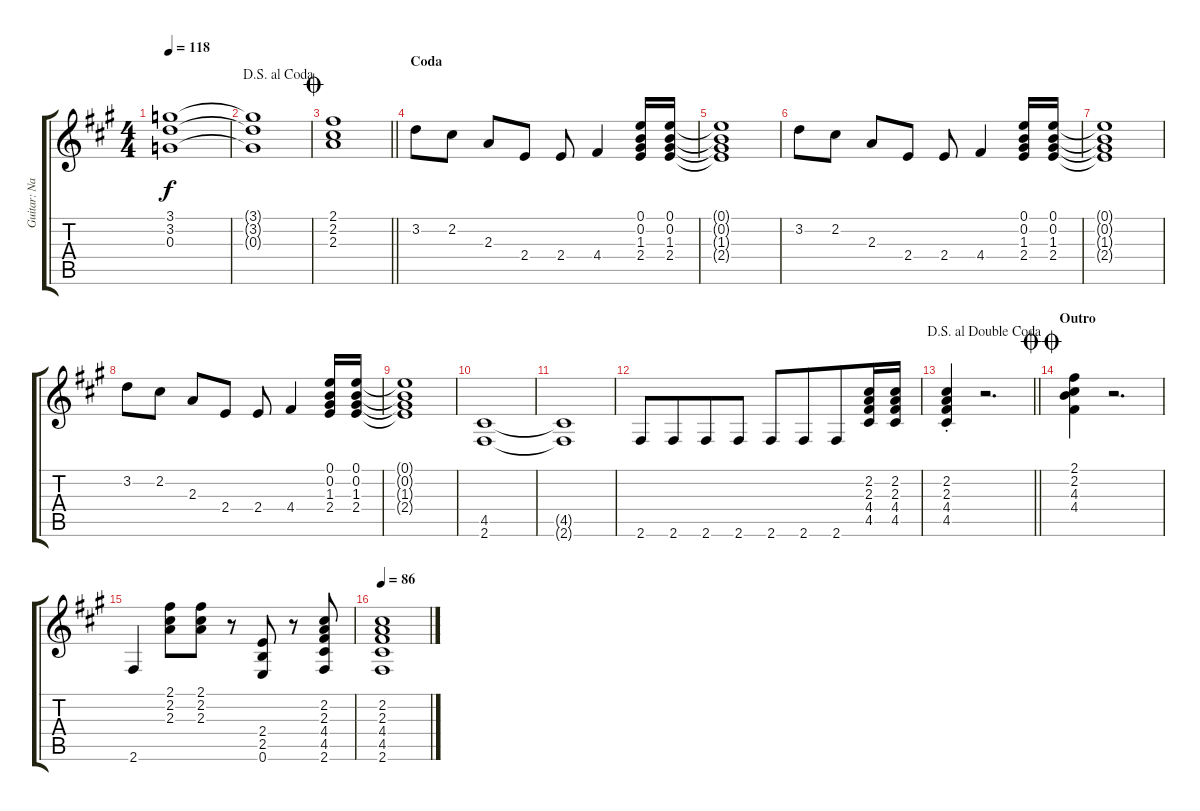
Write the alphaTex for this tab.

\track ("Guitar: Nancy" "Guitar: Na") {instrument electricguitarjazz}
\staff {score tabs}
\tuning (E4 B3 G3 D3 A2 E2) {hide}
\ts (4 4)
\tempo 118
\clef g2
\ks a
(3.1 3.2 0.3).1{dy f} |
\jump dalsegnoalcoda
(3.1{t} 3.2{t} 0.3{t}).1 |
\jump coda
\barLineRight lightlight
(2.1 2.2 2.3).1 |
\section ("" "Coda")
3.2.8 2.2.8 2.3.8 2.4.8 2.4.8 4.4.4 (0.1 0.2 1.3 2.4).16 (0.1 0.2 1.3 2.4).16 |
(0.1{t} 0.2{t} 1.3{t} 2.4{t}).1 |
3.2.8 2.2.8 2.3.8 2.4.8 2.4.8 4.4.4 (0.1 0.2 1.3 2.4).16 (0.1 0.2 1.3 2.4).16 |
(0.1{t} 0.2{t} 1.3{t} 2.4{t}).1 |
3.2.8 2.2.8 2.3.8 2.4.8 2.4.8 4.4.4 (0.1 0.2 1.3 2.4).16 (0.1 0.2 1.3 2.4).16 |
(0.1{t} 0.2{t} 1.3{t} 2.4{t}).1 |
(4.5 2.6).1{volume 0} |
(4.5{t} 2.6{t}).1 |
2.6.8{volume 12} 2.6.8{beam merge} 2.6.8 2.6.8 2.6.8 2.6.8{beam merge} 2.6.8 (2.2 2.3 4.4 4.5).16 (2.2 2.3 4.4 4.5).16 |
\jump dalsegnoaldoublecoda
\barLineRight lightlight
(2.2{st} 2.3{st} 4.4{st} 4.5{st}).4 r.2{d} |
\section ("" "Outro")
\jump doublecoda
(2.1 2.2 4.3 4.4).4 r.2{d} |
2.6.4 (2.1 2.2 2.3).8 (2.1 2.2 2.3).8 r.8 (2.4 2.5 0.6).8 r.8 (2.2 2.3 4.4 4.5 2.6).8 |
\tempo 86
(2.2 2.3 4.4 4.5 2.6).1
